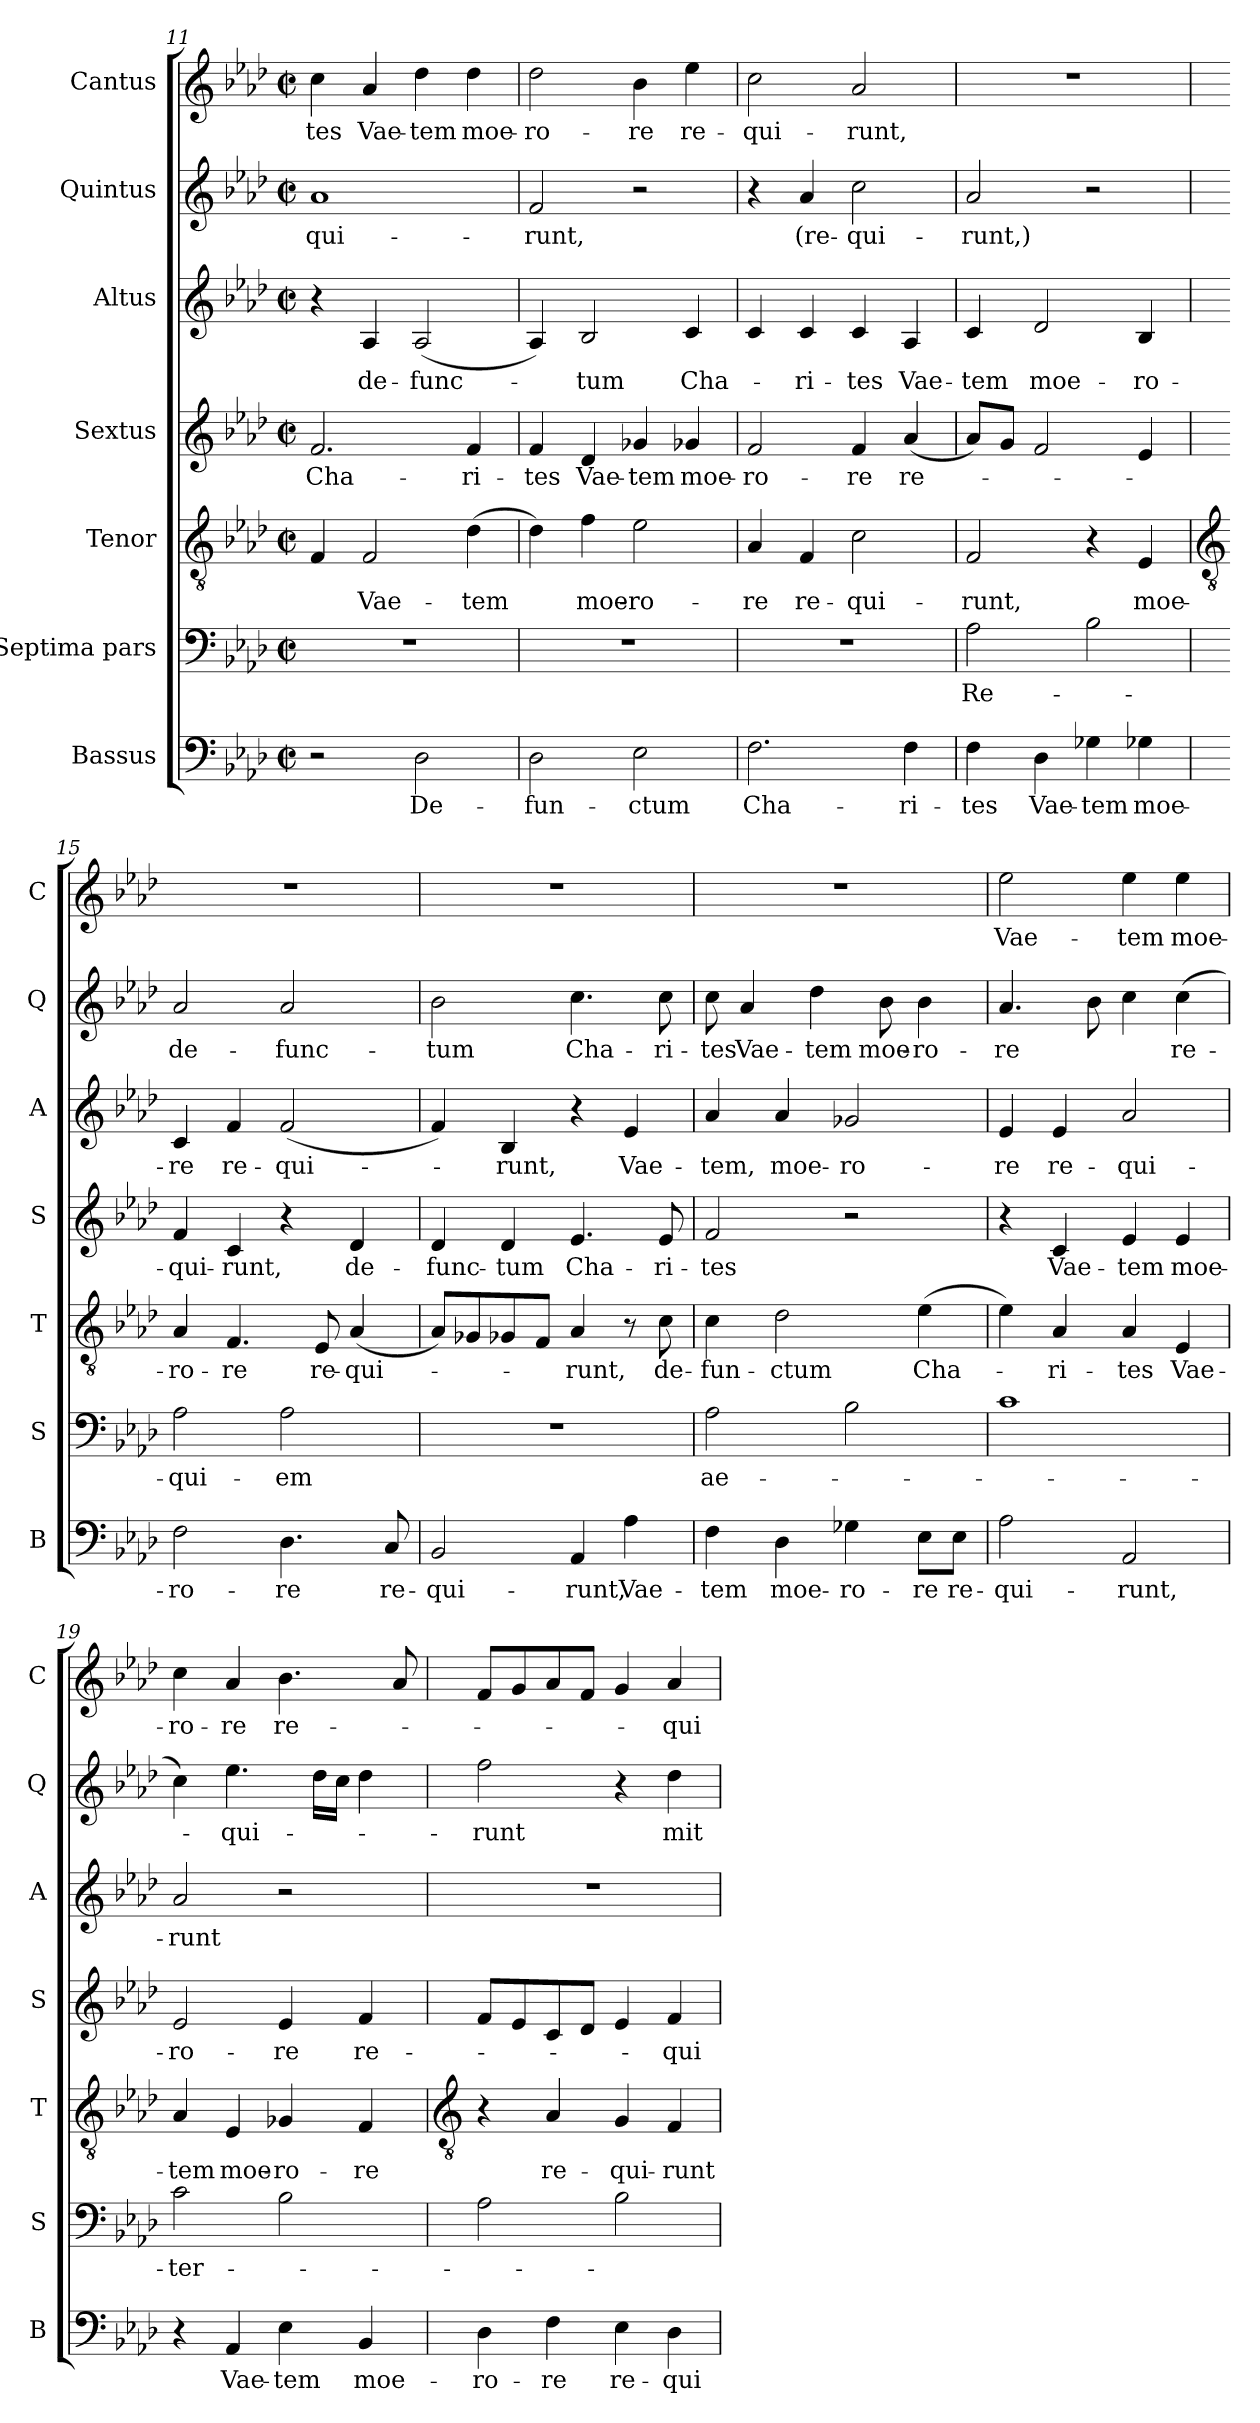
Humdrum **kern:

**kern	**text	**kern	**text	**kern	**text	**kern	**text	**kern	**text	**kern	**text	**kern	**text
*part7	*part7	*part6	*part6	*part5	*part5	*part4	*part4	*part3	*part3	*part2	*part2	*part1	*part1
*staff7	*staff7	*staff6	*staff6	*staff5	*staff5	*staff4	*staff4	*staff3	*staff3	*staff2	*staff2	*staff1	*staff1
*I"Bassus	*	*I"Septima pars	*	*I"Tenor	*	*I"Sextus	*	*I"Altus	*	*I"Quintus	*	*I"Cantus	*
*I'B	*	*I'S	*	*I'T	*	*I'S	*	*I'A	*	*I'Q	*	*I'C	*
*clefF4	*	*clefF4	*	*clefGv2	*	*clefG2	*	*clefG2	*	*clefG2	*	*clefG2	*
*k[b-e-a-d-]	*	*k[b-e-a-d-]	*	*k[b-e-a-d-]	*	*k[b-e-a-d-]	*	*k[b-e-a-d-]	*	*k[b-e-a-d-]	*	*k[b-e-a-d-]	*
*A-:	*	*A-:	*	*A-:	*	*A-:	*	*A-:	*	*A-:	*	*A-:	*
*M2/2	*	*M2/2	*	*M2/2	*	*M2/2	*	*M2/2	*	*M2/2	*	*M2/2	*
*met(c|)	*	*met(c|)	*	*met(c|)	*	*met(c|)	*	*met(c|)	*	*met(c|)	*	*met(c|)	*
=11	=11	=11	=11	=11	=11	=11	=11	=11	=11	=11	=11	=11	=11
!	!	!	!	!	!	!	!LO:LY:b	!	!	!	!LO:LY:b	!	!LO:LY:b
2r	.	1r	.	4F	.	2.f	Cha-	4r	.	1a-	-qui-	4cc	-tes
!	!	!	!	!	!LO:LY:b	!	!	!	!LO:LY:b	!	!	!	!LO:LY:b
.	.	.	.	2F	Vae-	.	.	4A-	de-	.	.	4a-	Vae-
!	!LO:LY:b	!	!	!	!	!	!	!	!LO:LY:b	!	!	!	!LO:LY:b
2D-	De-	.	.	.	.	.	.	(<2A-	-func-	.	.	4dd-	-tem
!	!	!	!	!	!LO:LY:b	!	!LO:LY:b	!	!	!	!	!	!LO:LY:b
.	.	.	.	(>4d-	-tem	4f	-ri-	.	.	.	.	4dd-	moe-
=12	=12	=12	=12	=12	=12	=12	=12	=12	=12	=12	=12	=12	=12
!	!LO:LY:b	!	!	!	!	!	!LO:LY:b	!	!	!	!LO:LY:b	!	!LO:LY:b
2D-	-fun-	1r	.	4d-)	.	4f	-tes	4A-)	.	2f	-runt,	2dd-	-ro-
!	!	!	!	!	!LO:LY:b	!	!LO:LY:b	!	!LO:LY:b	!	!	!	!
.	.	.	.	4f	moe-	4d-	Vae-	2B-	-tum	.	.	.	.
!	!LO:LY:b	!	!	!	!LO:LY:b	!	!LO:LY:b	!	!	!	!	!	!LO:LY:b
2E-	-ctum	.	.	2e-	-ro-	4g-X	-tem	.	.	2r	.	4b-	-re
!	!	!	!	!	!	!	!LO:LY:b	!	!LO:LY:b	!	!	!	!LO:LY:b
.	.	.	.	.	.	4g-X	moe-	4c	Cha-	.	.	4ee-	re-
=13	=13	=13	=13	=13	=13	=13	=13	=13	=13	=13	=13	=13	=13
!	!LO:LY:b	!	!	!	!LO:LY:b	!	!LO:LY:b	!	!	!	!	!	!LO:LY:b
2.F	Cha-	1r	.	4A-	-re	2f	-ro-	4c	.	4r	.	2cc	-qui-
!	!	!	!	!	!LO:LY:b	!	!	!	!LO:LY:b	!	!LO:LY:b	!	!
.	.	.	.	4F	re-	.	.	4c	-ri-	4a-	(re-	.	.
!	!	!	!	!	!LO:LY:b	!	!LO:LY:b	!	!LO:LY:b	!	!LO:LY:b	!	!LO:LY:b
.	.	.	.	2c	-qui-	4f	-re	4c	-tes	2cc	-qui-	2a-	-runt,
!	!LO:LY:b	!	!	!	!	!	!LO:LY:b	!	!LO:LY:b	!	!	!	!
4F	-ri-	.	.	.	.	(<4a-	re-	4A-	Vae-	.	.	.	.
=14	=14	=14	=14	=14	=14	=14	=14	=14	=14	=14	=14	=14	=14
!	!LO:LY:b	!	!LO:LY:b	!	!LO:LY:b	!	!	!	!LO:LY:b	!	!LO:LY:b	!	!
4F	-tes	2A-	Re-	2F	-runt,	8a-L)	.	4c	-tem	2a-	-runt,)	1r	.
.	.	.	.	.	.	8gJ	.	.	.	.	.	.	.
!	!LO:LY:b	!	!	!	!	!	!	!	!LO:LY:b	!	!	!	!
4D-	Vae-	.	.	.	.	2f	.	2d-	moe-	.	.	.	.
!	!LO:LY:b	!	!	!	!	!	!	!	!	!	!	!	!
4G-X	-tem	2B-	.	4r	.	.	.	.	.	2r	.	.	.
!	!LO:LY:b	!	!	!	!LO:LY:b	!	!	!	!LO:LY:b	!	!	!	!
4G-X	moe-	.	.	4E-	moe-	4e-	.	4B-	-ro-	.	.	.	.
!!LO:LB:g=z
=15	=15	=15	=15	=15	=15	=15	=15	=15	=15	=15	=15	=15	=15
*	*	*	*	*clefGv2	*	*	*	*	*	*	*	*	*
!	!LO:LY:b	!	!LO:LY:b	!	!LO:LY:b	!	!LO:LY:b	!	!LO:LY:b	!	!LO:LY:b	!	!
2F	-ro-	2A-	-qui-	4A-	-ro-	4f	-qui-	4c	-re	2a-	de-	1r	.
!	!	!	!	!	!LO:LY:b	!	!LO:LY:b	!	!LO:LY:b	!	!	!	!
.	.	.	.	4.F	-re	4c	-runt,	4f	re-	.	.	.	.
!	!LO:LY:b	!	!LO:LY:b	!	!	!	!	!	!LO:LY:b	!	!LO:LY:b	!	!
4.D-	-re	2A-	-em	.	.	4r	.	(<2f	-qui-	2a-	-func-	.	.
!	!	!	!	!	!LO:LY:b	!	!	!	!	!	!	!	!
.	.	.	.	8E-	re-	.	.	.	.	.	.	.	.
!	!	!	!	!	!LO:LY:b	!	!LO:LY:b	!	!	!	!	!	!
.	.	.	.	(<4A-	-qui-	4d-	de-	.	.	.	.	.	.
!	!LO:LY:b	!	!	!	!	!	!	!	!	!	!	!	!
8C	re-	.	.	.	.	.	.	.	.	.	.	.	.
=16	=16	=16	=16	=16	=16	=16	=16	=16	=16	=16	=16	=16	=16
!	!LO:LY:b	!	!	!	!	!	!LO:LY:b	!	!	!	!LO:LY:b	!	!
2BB-	-qui-	1r	.	8A-L)	.	4d-	-func-	4f)	.	2b-	-tum	1r	.
.	.	.	.	8G-X	.	.	.	.	.	.	.	.	.
!	!	!	!	!	!	!	!LO:LY:b	!	!LO:LY:b	!	!	!	!
.	.	.	.	8G-X	.	4d-	-tum	4B-	-runt,	.	.	.	.
.	.	.	.	8FJ	.	.	.	.	.	.	.	.	.
!	!LO:LY:b	!	!	!	!LO:LY:b	!	!LO:LY:b	!	!	!	!LO:LY:b	!	!
4AA-	-runt,	.	.	4A-	-runt,	4.e-	Cha-	4r	.	4.cc	Cha-	.	.
!	!LO:LY:b	!	!	!	!	!	!	!	!LO:LY:b	!	!	!	!
4A-	Vae-	.	.	8r	.	.	.	4e-	Vae-	.	.	.	.
!	!	!	!	!	!LO:LY:b	!	!LO:LY:b	!	!	!	!LO:LY:b	!	!
.	.	.	.	8c	de-	8e-	-ri-	.	.	8cc	-ri-	.	.
=17	=17	=17	=17	=17	=17	=17	=17	=17	=17	=17	=17	=17	=17
!	!LO:LY:b	!	!LO:LY:b	!	!LO:LY:b	!	!LO:LY:b	!	!LO:LY:b	!	!LO:LY:b	!	!
4F	-tem	2A-	ae-	4c	-fun-	2f	-tes	4a-	-tem,	8cc	-tes	1r	.
!	!	!	!	!	!	!	!	!	!	!	!LO:LY:b	!	!
.	.	.	.	.	.	.	.	.	.	4a-	Vae-	.	.
!	!LO:LY:b	!	!	!	!LO:LY:b	!	!	!	!LO:LY:b	!	!	!	!
4D-	moe-	.	.	2d-	-ctum	.	.	4a-	moe-	.	.	.	.
!	!	!	!	!	!	!	!	!	!	!	!LO:LY:b	!	!
.	.	.	.	.	.	.	.	.	.	4dd-	-tem	.	.
!	!LO:LY:b	!	!	!	!	!	!	!	!LO:LY:b	!	!	!	!
4G-X	-ro-	2B-	.	.	.	2r	.	2g-X	-ro-	.	.	.	.
!	!	!	!	!	!	!	!	!	!	!	!LO:LY:b	!	!
.	.	.	.	.	.	.	.	.	.	8b-	moe-	.	.
!	!LO:LY:b	!	!	!	!LO:LY:b	!	!	!	!	!	!LO:LY:b	!	!
8E-\L	-re	.	.	(>4e-	Cha-	.	.	.	.	4b-	-ro-	.	.
!	!LO:LY:b	!	!	!	!	!	!	!	!	!	!	!	!
8E-\J	re-	.	.	.	.	.	.	.	.	.	.	.	.
=18	=18	=18	=18	=18	=18	=18	=18	=18	=18	=18	=18	=18	=18
!	!LO:LY:b	!	!	!	!	!	!	!	!LO:LY:b	!	!LO:LY:b	!	!LO:LY:b
2A-	-qui-	1c	.	4e-)	.	4r	.	4e-	-re	4.a-	-re	2ee-	Vae-
!	!	!	!	!	!LO:LY:b	!	!LO:LY:b	!	!LO:LY:b	!	!	!	!
.	.	.	.	4A-	-ri-	4c	Vae-	4e-	re-	.	.	.	.
.	.	.	.	.	.	.	.	.	.	8b-	.	.	.
!	!LO:LY:b	!	!	!	!LO:LY:b	!	!LO:LY:b	!	!LO:LY:b	!	!	!	!LO:LY:b
2AA-	-runt,	.	.	4A-	-tes	4e-	-tem	2a-	-qui-	4cc	.	4ee-	-tem
!	!	!	!	!	!LO:LY:b	!	!LO:LY:b	!	!	!	!LO:LY:b	!	!LO:LY:b
.	.	.	.	4E-	Vae-	4e-	moe-	.	.	(>4cc	re-	4ee-	moe-
=19	=19	=19	=19	=19	=19	=19	=19	=19	=19	=19	=19	=19	=19
!	!	!	!LO:LY:b	!	!LO:LY:b	!	!LO:LY:b	!	!LO:LY:b	!	!	!	!LO:LY:b
4r	.	2c	-ter-	4A-	-tem	2e-	-ro-	2a-	-runt	4cc)	.	4cc	-ro-
!	!LO:LY:b	!	!	!	!LO:LY:b	!	!	!	!	!	!LO:LY:b	!	!LO:LY:b
4AA-	Vae-	.	.	4E-	moe-	.	.	.	.	4.ee-	-qui-	4a-	-re
!	!LO:LY:b	!	!	!	!LO:LY:b	!	!LO:LY:b	!	!	!	!	!	!LO:LY:b
4E-	-tem	2B-	.	4G-X	-ro-	4e-	-re	2r	.	.	.	4.b-	re-
.	.	.	.	.	.	.	.	.	.	16dd-LL	.	.	.
.	.	.	.	.	.	.	.	.	.	16ccJJ	.	.	.
!	!LO:LY:b	!	!	!	!LO:LY:b	!	!LO:LY:b	!	!	!	!	!	!
4BB-	moe-	.	.	4F	-re	4f	re-	.	.	4dd-	.	.	.
.	.	.	.	.	.	.	.	.	.	.	.	8a-	.
!!LO:LB:g=z
=20	=20	=20	=20	=20	=20	=20	=20	=20	=20	=20	=20	=20	=20
*	*	*	*	*clefGv2	*	*	*	*	*	*	*	*	*
!	!LO:LY:b	!	!	!	!	!	!	!	!	!	!LO:LY:b	!	!
4D-	-ro-	2A-	.	4r	.	8fL	.	1r	.	2ff	-runt	8fL	.
.	.	.	.	.	.	8e-	.	.	.	.	.	8g	.
!	!LO:LY:b	!	!	!	!LO:LY:b	!	!	!	!	!	!	!	!
4F	-re	.	.	4A-	re-	8c	.	.	.	.	.	8a-	.
.	.	.	.	.	.	8d-J	.	.	.	.	.	8fJ	.
!	!LO:LY:b	!	!	!	!LO:LY:b	!	!	!	!	!	!	!	!
4E-	re-	2B-	.	4G	-qui-	4e-	.	.	.	4r	.	4g	.
!	!LO:LY:b	!	!	!	!LO:LY:b	!	!LO:LY:b	!	!	!	!LO:LY:b	!	!LO:LY:b
4D-	-qui-	.	.	4F	-runt	4f	-qui-	.	.	4dd-	mit-	4a-	-qui-
=	=	=	=	=	=	=	=	=	=	=	=	=	=
*-	*-	*-	*-	*-	*-	*-	*-	*-	*-	*-	*-	*-	*-
